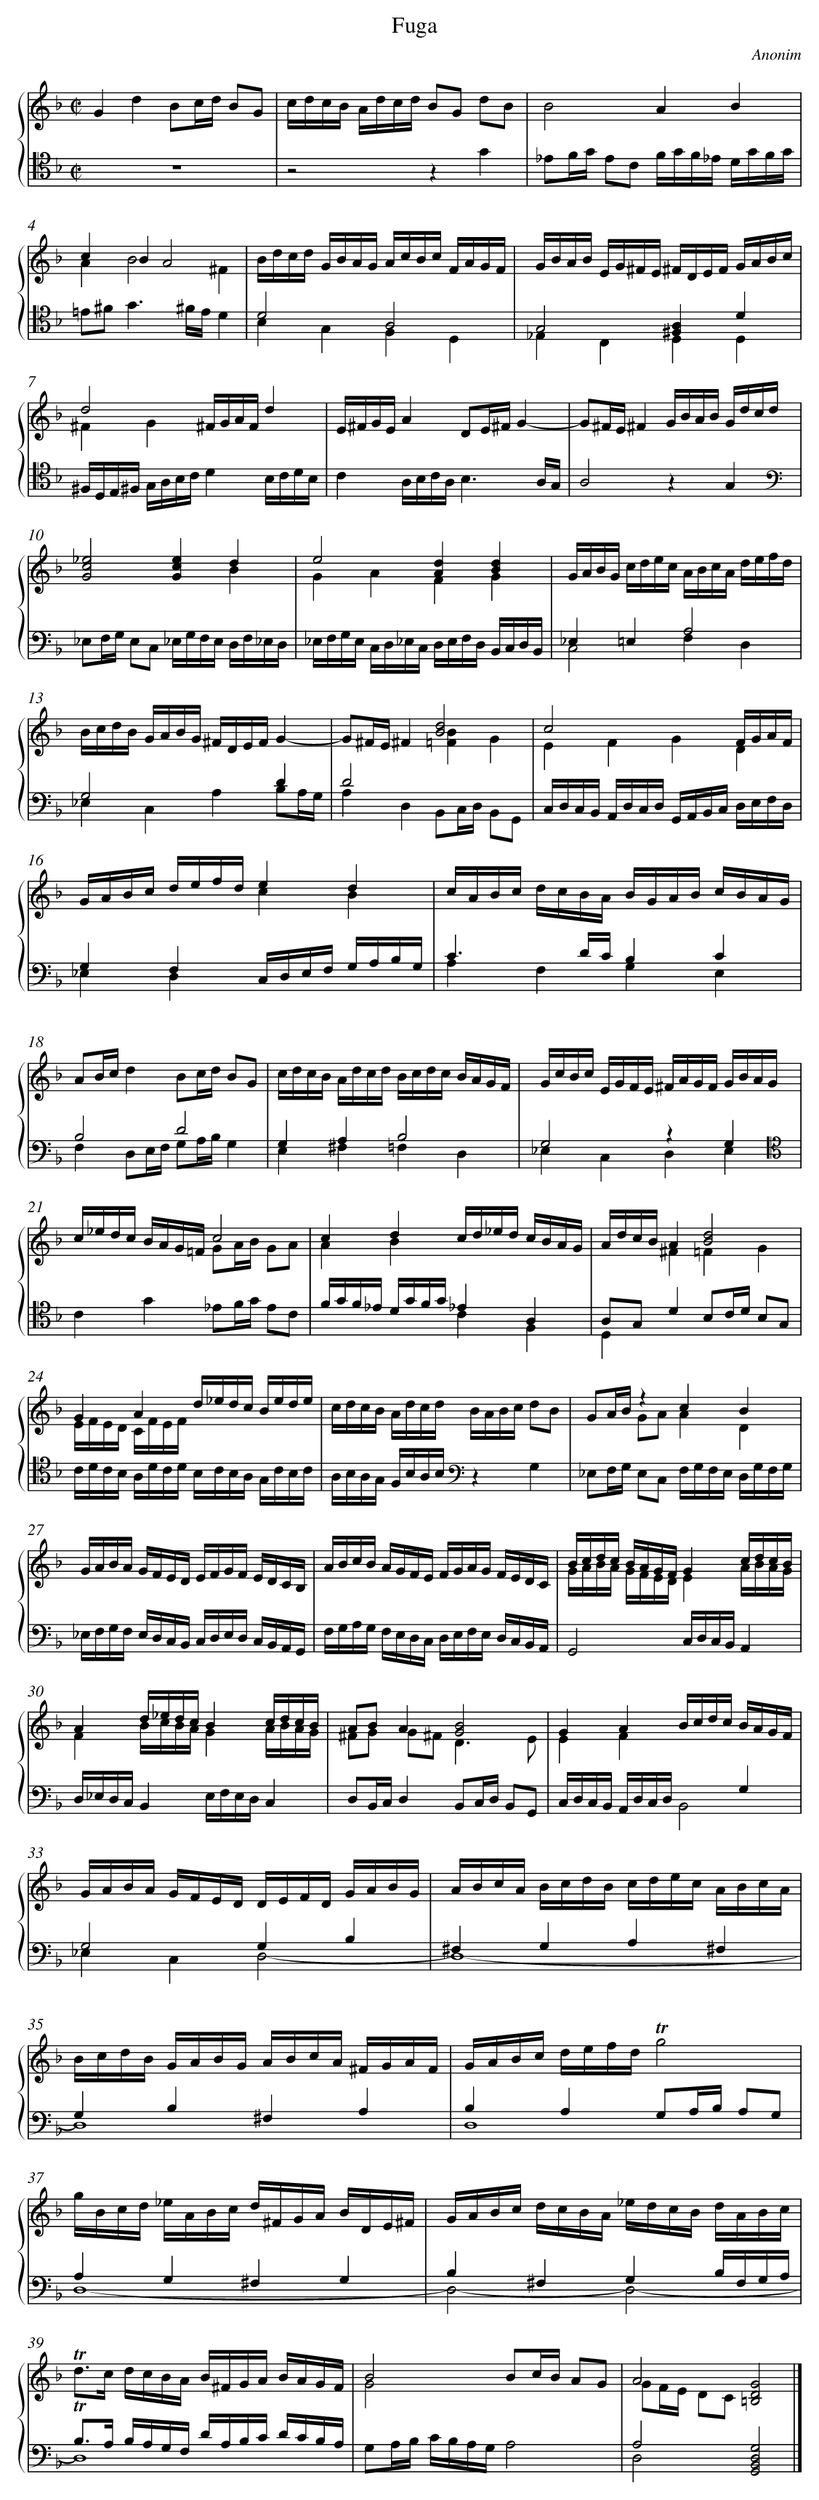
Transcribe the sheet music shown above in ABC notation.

X:1
T: Fuga
C: Anonim
L: 1/16
M: C|
%%staves {1 2}
V: 1
V: 2 clef=tenor
K: F
[V:1] G4d4B2cd B2G2 |
[V:2] z16 |
[V:1] cdcB Adcd B2G2 d2B2 |
[V:2] z8z4G4 |
[V:1] B8A4B4 |
[V:2] _E2FG E2C2 FGF_E DGFG |
[V:1] c4B4A8 & A4B8^F4 |
[V:2] =E2^F4<G4^FED4 |
[V:1] Bdcd GBAG AcBc FAGF |
[V:2] D8A,8 & B,4G,4F,4D,4 |
[V:1] GBAB EG^FE ^FDEF GABc |
[V:2] G,8[A,4^F,4]D4 & _E,4C,4D,4D,4 |
[V:1] d8^FGAFd4 & ^F4G4x8 |
[V:2] ^F,D,E,^F, G,A,B,CD4B,CDB, |
[V:1] E^FGEA4D2E^FG4- |
[V:2] C4A,B,CA,B,6A,G, |
[V:1] G2^FE^F4GBAB Gdcd |
[V:2] A,8z4G,4[K:clef=bass] |
[V:1] [_e8c8G8][e4c4G4]d4 & x8x4B4 |
[V:2] _E,2F,G, E,2C,2 _E,G,F,E, D,F,_E,D, |
[V:1] e8[d4A4][d4B4] & G4A4F4G4 |
[V:2] _E,F,G,E, C,D,_E,C, D,E,F,D, B,,C,D,B,, |
[V:1] GABG cdec ABcA defd |
[V:2] _E,4=E,4A,8 & C,8F,4D,4 |
[V:1] BcdB GABG ^FDEFG4- |
[V:2] G,8x4D4 & _E,4C,4A,4B,2A,G, |
[V:1] G2^FE^F4[d8B8] & x8[B4=F4]G4 |
[V:2] D8x8 & A,4D,4B,,2C,D, B,,2G,,2 |
[V:1] c8x4FGAF & E4F4G4D4 |
[V:2] C,D,C,B,, A,,D,C,D, G,,A,,B,,C, D,E,F,D, |
[V:1] GABc defde4d4 & x8c4B4 |
[V:2] G,4F,4C,D,E,F, G,A,B,G, & _E,4D,4x8 |
[V:1] cABc dcBA BGAB cBAG |
[V:2] C6DCB,4C4 & A,4F,4G,4E,4 |
[V:1] A2Bcd4B2cd B2G2 |
[V:2] B,8D8 & F,4D,2E,F, G,2A,B,G,4 |
[V:1] cdcB Adcd Bcdc BAGF |
[V:2] G,4A,4B,8 & E,4^F,4=F,4D,4 |
[V:1] GcBc EGFE ^FAGF GBAG |
[V:2] G,8z4G,4 & _E,4C,4D,4E,4 |
[V:1]  [K:F] c_edc BAG=Fc8 & x8G2AB G2A2 |
[V:2]  [K:F] [K:clef=tenor]C4G4_E2FG E2C2 |
[V:1] c4d4cd_ed cBAG & A4B4x8 |
[V:2] FGF_E DGFG_E4A,4 & x8C4F,4 |
[V:1] AdcBA4[d8B8] & x4^F4=F4G4 |
[V:2] A,2G,2D4B,2CD B,2G,2 & D,4x4x8 |
[V:1] G4A4d_edc Bede & EFED CFEFx8 |
[V:2] CDCB, A,DCD B,CB,A, G,CB,C |
[V:1]  [K:F] cdcB Adcd BABc d2B2 |
[V:2]  [K:F] A,B,A,G, F,B,A,B,[K:clef=bass]z4G,4 |
[V:1] G2ABz4c4B4 & x4G2A2A4D4 |
[V:2] _E,2F,G, E,2C,2 F,G,F,E, D,G,F,G, |
[V:1] GABA GFED EFGF EDCB, |
[V:2] _E,F,G,F, E,D,C,B,, C,D,E,D, C,B,,A,,G,, |
[V:1] ABcB AGFE FGAG FEDC |
[V:2] F,G,A,G, F,E,D,C, D,E,F,E, D,C,B,,A,, |
[V:1] Bcdc BAGFG4cdcB & GABA GFEDE4ABAG |
[V:2] G,,8C,D,C,B,,A,,4 |
[V:1] A4d_edcB4cdcB & F4BcBAG4ABAG |
[V:2] D,_E,D,C,B,,4E,F,E,D,C,4 |
[V:1] A2B2A4[B8G8] & ^F2G2 G2^F4<D4E2 |
[V:2] D,2B,,C,D,4B,,2C,D, B,,2G,,2 |
[V:1] G4A4Bcdc BAGF & E4F4x8 |
[V:2] C,D,C,B,, A,,D,C,D,x4G,4 & x8B,,8 |
[V:1] GABA GFED DEFD GABG |
[V:2] G,8G,4B,4 & _E,4C,4D,8- |
[V:1] ABcA BcdB cdec ABcA |
[V:2] ^F,4G,4A,4^F,4 & D,16- |
[V:1] BcdB GABG ABcA ^FGAF |
[V:2] G,4B,4^F,4A,4 & D,16 |
[V:1] GABc defd!trill!g8 |
[V:2] B,4A,4G,2A,B, A,2G,2 & D,16 |
[V:1] gBcd _eABc d^FGA BDE^F |
[V:2] A,4G,4^F,4G,4 & D,16- |
[V:1] GABc dcBA _edcB dABc |
[V:2] B,4^F,4G,4B,F,G,A, & D,8-D,8- |
[V:1] !trill!d2>c2 dcBA B^FGA BAGF |
[V:2] !trill!B,2>A,2 B,A,G,F, DA,B,C DCB,A, & D,16 |
[V:1] B8B2cB A2G2 & G8x8 |
[V:2] G,2A,B, CB,A,G,A,8 & x16 |
[V:1] A8[G8D8=B,8] & G2FE D2C2x8 |]
[V:2] A,8[G,8D,8B,,8G,,8] & D,8x8 |]
